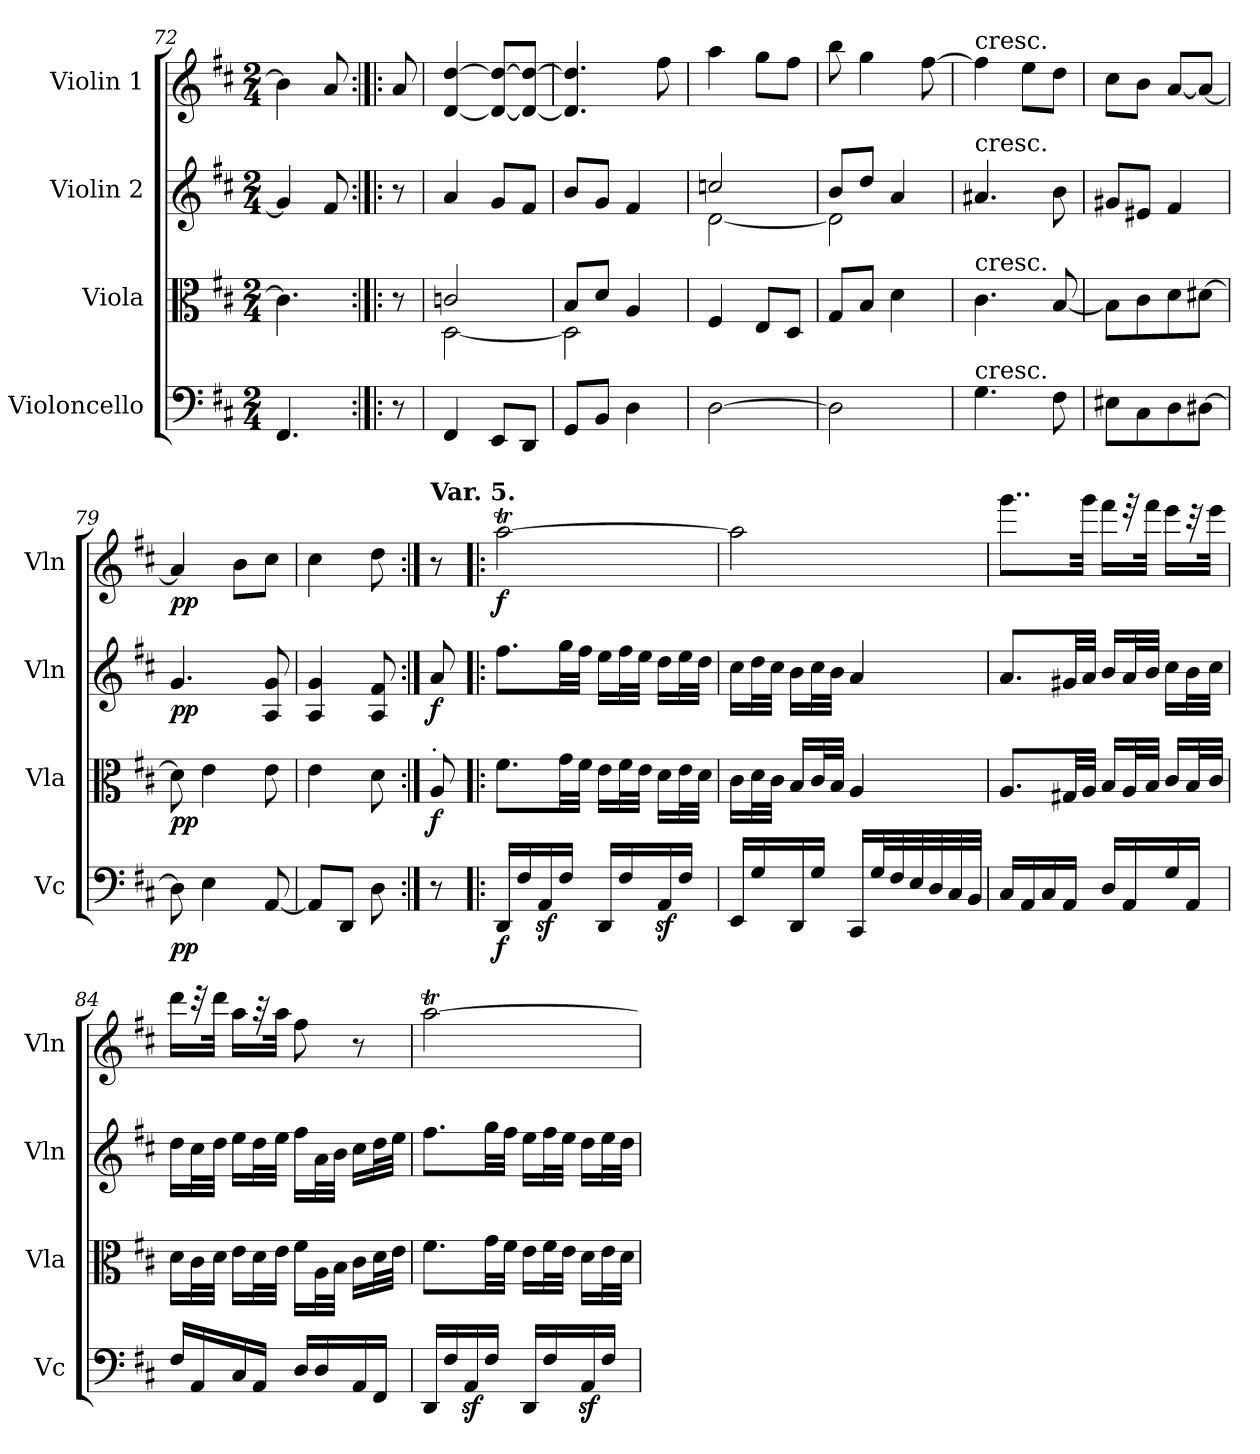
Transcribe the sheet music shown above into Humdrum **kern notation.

**kern	**dynam	**kern	**dynam	**kern	**dynam	**kern	**dynam
*part4	*part4	*part3	*part3	*part2	*part2	*part1	*part1
*staff4	*staff4	*staff3	*staff3	*staff2	*staff2	*staff1	*staff1
*I"Violoncello	*	*I"Viola	*	*I"Violin 2	*	*I"Violin 1	*
*I'Vc	*	*I'Vla	*	*I'Vln	*	*I'Vln	*
!!LO:LB:g=z
*clefF4	*	*clefC3	*	*clefG2	*	*clefG2	*
*k[f#c#]	*	*k[f#c#]	*	*k[f#c#]	*	*k[f#c#]	*
*D:	*	*D:	*	*D:	*	*D:	*
*M2/4	*	*M2/4	*	*M2/4	*	*M2/4	*
=72	=72	=72	=72	=72	=72	=72	=72
4.FF#/	.	4.c#\]	.	4g#/]	.	4b\]	.
.	.	.	.	8f#/	.	8a/	.
=72X9:|!|:	=72X9:|!|:	=72X9:|!|:	=72X9:|!|:	=72X9:|!|:	=72X9:|!|:	=72X9:|!|:	=72X9:|!|:
8r	.	8r	.	8r	.	8a/	.
=73	=73	=73	=73	=73	=73	=73	=73
*	*	*^	*	*	*	*	*
4FF#/	.	2cn/	[2D\	.	4a/	.	[4d/ [4dd/	.
8EE/L	.	.	.	.	8g/L	.	8d/_ 8dd/_L	.
8DD/J	.	.	.	.	8f#/J	.	8d/_ 8dd/_J	.
!!LO:PB:g=z
=74	=74	=74	=74	=74	=74	=74	=74	=74
8GG/L	.	8B/L	2D\]	.	8b/L	.	4.d/] 4.dd/]	.
8BB/J	.	8d/J	.	.	8g/J	.	.	.
4D\	.	4A/	.	.	4f#/	.	.	.
.	.	.	.	.	.	.	8ff#\	.
*	*	*v	*v	*	*	*	*	*
=75	=75	=75	=75	=75	=75	=75	=75
*	*	*	*	*^	*	*	*
[2D\	.	4F#/	.	2ccn/	[2d\	.	4aa\	.
.	.	8E/L	.	.	.	.	8gg\L	.
.	.	8D/J	.	.	.	.	8ff#\J	.
=76	=76	=76	=76	=76	=76	=76	=76	=76
2D\]	.	8G/L	.	8b/L	2d\]	.	8bb\	.
.	.	8B/J	.	8dd/J	.	.	4gg\	.
.	.	4d\	.	4a/	.	.	.	.
.	.	.	.	.	.	.	[8ff#\	.
*	*	*	*	*v	*v	*	*	*
=77	=77	=77	=77	=77	=77	=77	=77
!	!	!	!	!	!	!LO:TX:a:t=cresc.	!
!	!	!	!	!LO:TX:a:t=cresc.	!	!	!
!	!	!LO:TX:a:t=cresc.	!	!	!	!	!
!LO:TX:a:t=cresc.	!	!	!	!	!	!	!
4.G\	.	4.c#\	.	4.a#X/	.	4ff#\]	.
.	.	.	.	.	.	8ee\L	.
8F#\	.	[8B/	.	8b\	.	8dd\J	.
=78	=78	=78	=78	=78	=78	=78	=78
8E#X\L	.	8B\L]	.	8g#X/L	.	8cc#\L	.
8C#\	.	8c#\	.	8e#X/J	.	8b\J	.
8D\	.	8d\	.	4f#/	.	[8a/L	.
[8D#X\J	.	[8d#X\J	.	.	.	8a/J_	.
!!LO:LB:g=z
=79	=79	=79	=79	=79	=79	=79	=79
!	!LO:DY:b	!	!LO:DY:b	!	!LO:DY:b	!	!LO:DY:b
8D#\]	pp	8d#\]	pp	4.g/	pp	4a/]	pp
4E\	.	4e\	.	.	.	.	.
.	.	.	.	.	.	8b\L	.
[8AA/	.	8e\	.	8A/ 8g/	.	8cc#\J	.
=80	=80	=80	=80	=80	=80	=80	=80
8AA/L]	.	4e\	.	4A/ 4g/	.	4cc#\	.
8DD/J	.	.	.	.	.	.	.
8D\	.	8d\	.	8A/ 8f#/	.	8dd\	.
=80X10:|!	=80X10:|!	=80X10:|!	=80X10:|!	=80X10:|!	=80X10:|!	=80X10:|!	=80X10:|!
!	!	!	!	!	!	!LO:TX:a:B:t=Var. 5.	!
!	!	!LO:TX:a:t=.	!	!	!	!	!
!	!	!	!LO:DY:b	!	!LO:DY:b	!	!
8r	.	8A/	f	8a/	f	8r	.
!!LO:PB:g=z
=81!|:	=81!|:	=81!|:	=81!|:	=81!|:	=81!|:	=81!|:	=81!|:
!	!LO:DY:b	!	!	!	!	!	!LO:DY:b
16DD/LL	f	8.f#\L	.	8.ff#\L	.	[2aaT\	f
16F#/	.	.	.	.	.	.	.
16AAz</	.	.	.	.	.	.	.
16F#/JJ	.	32g\LL	.	32gg\LL	.	.	.
.	.	32f#\JJJ	.	32ff#\JJJ	.	.	.
16DD/LL	.	16e\LL	.	16ee\LL	.	.	.
16F#/	.	32f#\L	.	32ff#\L	.	.	.
.	.	32e\JJJ	.	32ee\JJJ	.	.	.
16AAz</	.	16d\LL	.	16dd\LL	.	.	.
16F#/JJ	.	32e\L	.	32ee\L	.	.	.
.	.	32d\JJJ	.	32dd\JJJ	.	.	.
=82	=82	=82	=82	=82	=82	=82	=82
16EE/LL	.	16c#\LL	.	16cc#\LL	.	2aa\]	.
16G/	.	32d\L	.	32dd\L	.	.	.
.	.	32c#\JJJ	.	32cc#\JJJ	.	.	.
16DD/	.	16B/LL	.	16b\LL	.	.	.
16G/JJ	.	32c#/L	.	32cc#\L	.	.	.
.	.	32B/JJJ	.	32b\JJJ	.	.	.
16CC#/LL	.	4A/	.	4a/	.	.	.
32G/L	.	.	.	.	.	.	.
32F#/	.	.	.	.	.	.	.
32E/	.	.	.	.	.	.	.
32D/	.	.	.	.	.	.	.
32C#/	.	.	.	.	.	.	.
32BB/JJJ	.	.	.	.	.	.	.
=83	=83	=83	=83	=83	=83	=83	=83
16C#/LL	.	8.A/L	.	8.a/L	.	8..ggg\L	.
16AA/	.	.	.	.	.	.	.
16C#/	.	.	.	.	.	.	.
16AA/JJ	.	32G#X/LL	.	32g#X/LL	.	.	.
.	.	32A/JJJ	.	32a/JJJ	.	32ggg\Jkk	.
16D/LL	.	16B/LL	.	16b/LL	.	16fff#\LL	.
16AA/	.	32A/L	.	32a/L	.	32r	.
.	.	32B/JJJ	.	32b/JJJ	.	32fff#\JJk	.
16G/	.	16c#/LL	.	16cc#\LL	.	16eee\LL	.
16AA/JJ	.	32B/L	.	32b\L	.	32r	.
.	.	32c#/JJJ	.	32cc#\JJJ	.	32eee\JJk	.
!!LO:PB:g=z
=84	=84	=84	=84	=84	=84	=84	=84
16F#/LL	.	16d\LL	.	16dd\LL	.	16ddd\LL	.
16AA/	.	32c#\L	.	32cc#\L	.	32r	.
.	.	32d\JJJ	.	32dd\JJJ	.	32ddd\JJk	.
16C#/	.	16e\LL	.	16ee\LL	.	16aa\LL	.
16AA/JJ	.	32d\L	.	32dd\L	.	32r	.
.	.	32e\JJJ	.	32ee\JJJ	.	32aa\JJk	.
16D/LL	.	16f#\LL	.	16ff#\LL	.	8ff#\	.
16D/	.	32A\L	.	32a\L	.	.	.
.	.	32B\JJJ	.	32b\JJJ	.	.	.
16AA/	.	16c#\LL	.	16cc#\LL	.	8r	.
16FF#/JJ	.	32d\L	.	32dd\L	.	.	.
.	.	32e\JJJ	.	32ee\JJJ	.	.	.
=85	=85	=85	=85	=85	=85	=85	=85
16DD/LL	.	8.f#\L	.	8.ff#\L	.	[2aaT\	.
16F#/	.	.	.	.	.	.	.
16AAz</	.	.	.	.	.	.	.
16F#/JJ	.	32g\LL	.	32gg\LL	.	.	.
.	.	32f#\JJJ	.	32ff#\JJJ	.	.	.
16DD/LL	.	16e\LL	.	16ee\LL	.	.	.
16F#/	.	32f#\L	.	32ff#\L	.	.	.
.	.	32e\JJJ	.	32ee\JJJ	.	.	.
16AAz</	.	16d\LL	.	16dd\LL	.	.	.
16F#/JJ	.	32e\L	.	32ee\L	.	.	.
.	.	32d\JJJ	.	32dd\JJJ	.	.	.
=	=	=	=	=	=	=	=
*-	*-	*-	*-	*-	*-	*-	*-
